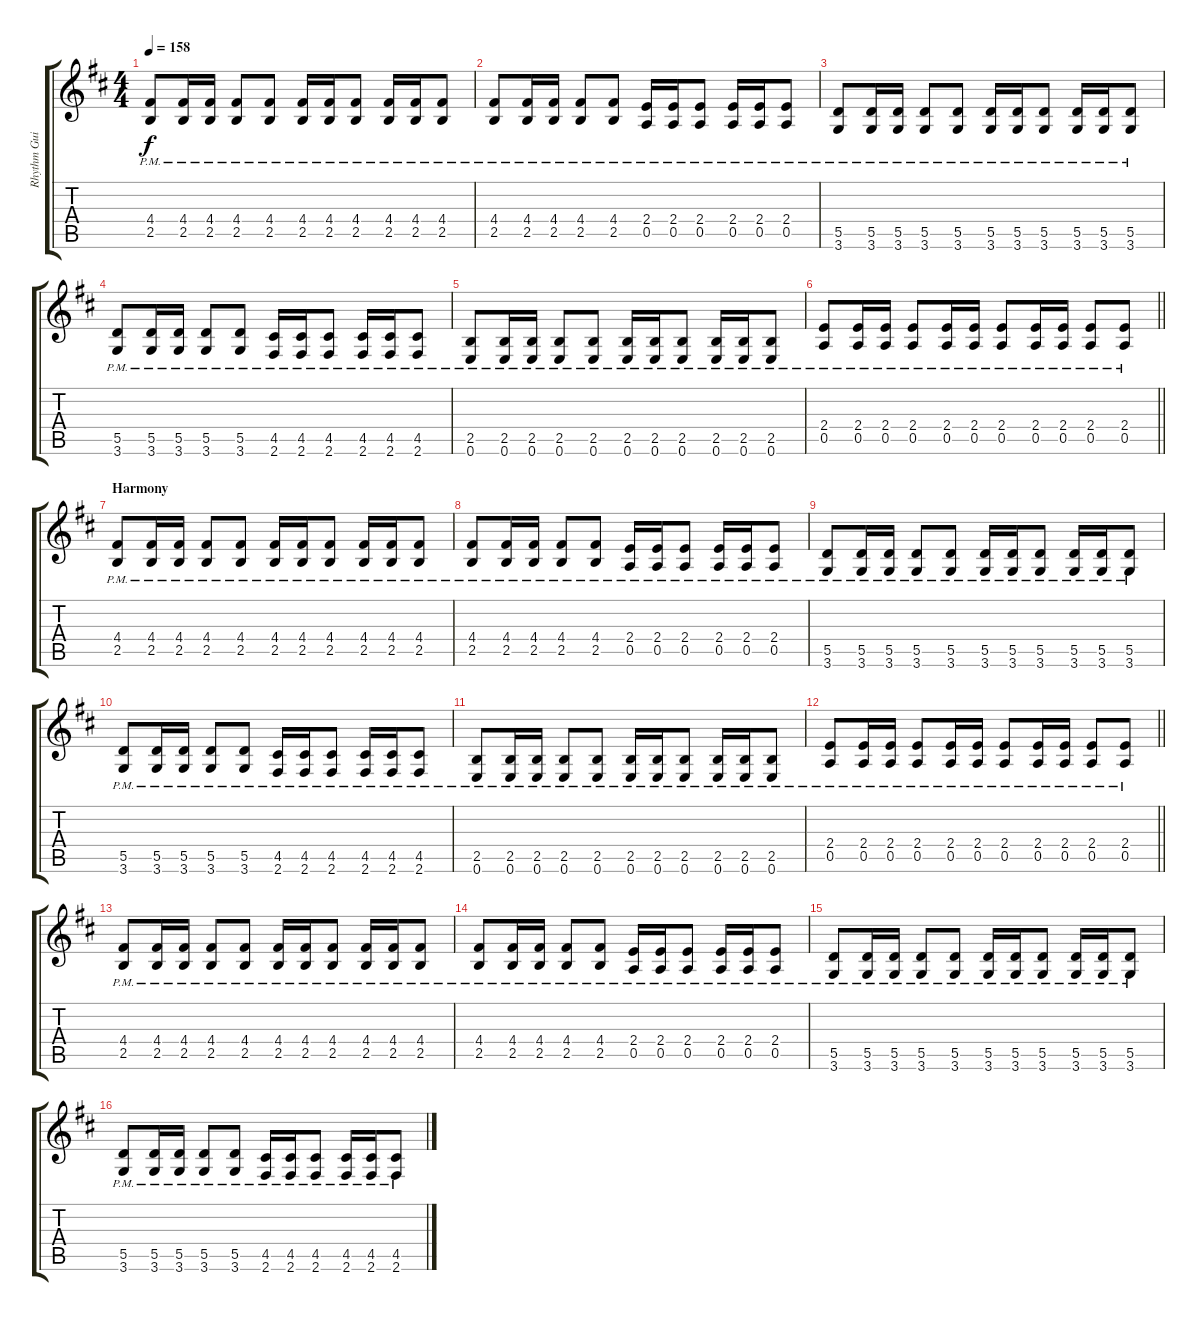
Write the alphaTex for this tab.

\track ("Rhythm Guitar 2: Peter \"Peppe\" Johansson" "Rhythm Gui") {instrument distortionguitar}
\staff {score tabs}
\tuning (E4 B3 G3 D3 A2 E2) {hide}
\ts (4 4)
\tempo 158
\clef g2
\ks bminor
(4.4{pm} 2.5{pm}).8{dy f} (4.4{pm} 2.5{pm}).16 (4.4{pm} 2.5{pm}).16 (4.4{pm} 2.5{pm}).8 (4.4{pm} 2.5{pm}).8 (4.4{pm} 2.5{pm}).16 (4.4{pm} 2.5{pm}).16 (4.4{pm} 2.5{pm}).8 (4.4{pm} 2.5{pm}).16 (4.4{pm} 2.5{pm}).16 (4.4{pm} 2.5{pm}).8 |
(4.4{pm} 2.5{pm}).8 (4.4{pm} 2.5{pm}).16 (4.4{pm} 2.5{pm}).16 (4.4{pm} 2.5{pm}).8 (4.4{pm} 2.5{pm}).8 (2.4{pm} 0.5{pm}).16 (2.4{pm} 0.5{pm}).16 (2.4{pm} 0.5{pm}).8 (2.4{pm} 0.5{pm}).16 (2.4{pm} 0.5{pm}).16 (2.4{pm} 0.5{pm}).8 |
(5.5{pm} 3.6{pm}).8 (5.5{pm} 3.6{pm}).16 (5.5{pm} 3.6{pm}).16 (5.5{pm} 3.6{pm}).8 (5.5{pm} 3.6{pm}).8 (5.5{pm} 3.6{pm}).16 (5.5{pm} 3.6{pm}).16 (5.5{pm} 3.6{pm}).8 (5.5{pm} 3.6{pm}).16 (5.5{pm} 3.6{pm}).16 (5.5{pm} 3.6{pm}).8 |
(5.5{pm} 3.6{pm}).8 (5.5{pm} 3.6{pm}).16 (5.5{pm} 3.6{pm}).16 (5.5{pm} 3.6{pm}).8 (5.5{pm} 3.6{pm}).8 (4.5{pm} 2.6{pm}).16 (4.5{pm} 2.6{pm}).16 (4.5{pm} 2.6{pm}).8 (4.5{pm} 2.6{pm}).16 (4.5{pm} 2.6{pm}).16 (4.5{pm} 2.6{pm}).8 |
(2.5{pm} 0.6{pm}).8 (2.5{pm} 0.6{pm}).16 (2.5{pm} 0.6{pm}).16 (2.5{pm} 0.6{pm}).8 (2.5{pm} 0.6{pm}).8 (2.5{pm} 0.6{pm}).16 (2.5{pm} 0.6{pm}).16 (2.5{pm} 0.6{pm}).8 (2.5{pm} 0.6{pm}).16 (2.5{pm} 0.6{pm}).16 (2.5{pm} 0.6{pm}).8 |
\barLineRight lightlight
(2.4{pm} 0.5{pm}).8 (2.4{pm} 0.5{pm}).16 (2.4{pm} 0.5{pm}).16 (2.4{pm} 0.5{pm}).8 (2.4{pm} 0.5{pm}).16 (2.4{pm} 0.5{pm}).16 (2.4{pm} 0.5{pm}).8 (2.4{pm} 0.5{pm}).16 (2.4{pm} 0.5{pm}).16 (2.4{pm} 0.5{pm}).8 (2.4{pm} 0.5{pm}).8 |
\section ("" "Harmony")
(4.4{pm} 2.5{pm}).8 (4.4{pm} 2.5{pm}).16 (4.4{pm} 2.5{pm}).16 (4.4{pm} 2.5{pm}).8 (4.4{pm} 2.5{pm}).8 (4.4{pm} 2.5{pm}).16 (4.4{pm} 2.5{pm}).16 (4.4{pm} 2.5{pm}).8 (4.4{pm} 2.5{pm}).16 (4.4{pm} 2.5{pm}).16 (4.4{pm} 2.5{pm}).8 |
(4.4{pm} 2.5{pm}).8 (4.4{pm} 2.5{pm}).16 (4.4{pm} 2.5{pm}).16 (4.4{pm} 2.5{pm}).8 (4.4{pm} 2.5{pm}).8 (2.4{pm} 0.5{pm}).16 (2.4{pm} 0.5{pm}).16 (2.4{pm} 0.5{pm}).8 (2.4{pm} 0.5{pm}).16 (2.4{pm} 0.5{pm}).16 (2.4{pm} 0.5{pm}).8 |
(5.5{pm} 3.6{pm}).8 (5.5{pm} 3.6{pm}).16 (5.5{pm} 3.6{pm}).16 (5.5{pm} 3.6{pm}).8 (5.5{pm} 3.6{pm}).8 (5.5{pm} 3.6{pm}).16 (5.5{pm} 3.6{pm}).16 (5.5{pm} 3.6{pm}).8 (5.5{pm} 3.6{pm}).16 (5.5{pm} 3.6{pm}).16 (5.5{pm} 3.6{pm}).8 |
(5.5{pm} 3.6{pm}).8 (5.5{pm} 3.6{pm}).16 (5.5{pm} 3.6{pm}).16 (5.5{pm} 3.6{pm}).8 (5.5{pm} 3.6{pm}).8 (4.5{pm} 2.6{pm}).16 (4.5{pm} 2.6{pm}).16 (4.5{pm} 2.6{pm}).8 (4.5{pm} 2.6{pm}).16 (4.5{pm} 2.6{pm}).16 (4.5{pm} 2.6{pm}).8 |
(2.5{pm} 0.6{pm}).8 (2.5{pm} 0.6{pm}).16 (2.5{pm} 0.6{pm}).16 (2.5{pm} 0.6{pm}).8 (2.5{pm} 0.6{pm}).8 (2.5{pm} 0.6{pm}).16 (2.5{pm} 0.6{pm}).16 (2.5{pm} 0.6{pm}).8 (2.5{pm} 0.6{pm}).16 (2.5{pm} 0.6{pm}).16 (2.5{pm} 0.6{pm}).8 |
\barLineRight lightlight
(2.4{pm} 0.5{pm}).8 (2.4{pm} 0.5{pm}).16 (2.4{pm} 0.5{pm}).16 (2.4{pm} 0.5{pm}).8 (2.4{pm} 0.5{pm}).16 (2.4{pm} 0.5{pm}).16 (2.4{pm} 0.5{pm}).8 (2.4{pm} 0.5{pm}).16 (2.4{pm} 0.5{pm}).16 (2.4{pm} 0.5{pm}).8 (2.4{pm} 0.5{pm}).8 |
(4.4{pm} 2.5{pm}).8 (4.4{pm} 2.5{pm}).16 (4.4{pm} 2.5{pm}).16 (4.4{pm} 2.5{pm}).8 (4.4{pm} 2.5{pm}).8 (4.4{pm} 2.5{pm}).16 (4.4{pm} 2.5{pm}).16 (4.4{pm} 2.5{pm}).8 (4.4{pm} 2.5{pm}).16 (4.4{pm} 2.5{pm}).16 (4.4{pm} 2.5{pm}).8 |
(4.4{pm} 2.5{pm}).8 (4.4{pm} 2.5{pm}).16 (4.4{pm} 2.5{pm}).16 (4.4{pm} 2.5{pm}).8 (4.4{pm} 2.5{pm}).8 (2.4{pm} 0.5{pm}).16 (2.4{pm} 0.5{pm}).16 (2.4{pm} 0.5{pm}).8 (2.4{pm} 0.5{pm}).16 (2.4{pm} 0.5{pm}).16 (2.4{pm} 0.5{pm}).8 |
(5.5{pm} 3.6{pm}).8 (5.5{pm} 3.6{pm}).16 (5.5{pm} 3.6{pm}).16 (5.5{pm} 3.6{pm}).8 (5.5{pm} 3.6{pm}).8 (5.5{pm} 3.6{pm}).16 (5.5{pm} 3.6{pm}).16 (5.5{pm} 3.6{pm}).8 (5.5{pm} 3.6{pm}).16 (5.5{pm} 3.6{pm}).16 (5.5{pm} 3.6{pm}).8 |
(5.5{pm} 3.6{pm}).8 (5.5{pm} 3.6{pm}).16 (5.5{pm} 3.6{pm}).16 (5.5{pm} 3.6{pm}).8 (5.5{pm} 3.6{pm}).8 (4.5{pm} 2.6{pm}).16 (4.5{pm} 2.6{pm}).16 (4.5{pm} 2.6{pm}).8 (4.5{pm} 2.6{pm}).16 (4.5{pm} 2.6{pm}).16 (4.5{pm} 2.6{pm}).8
